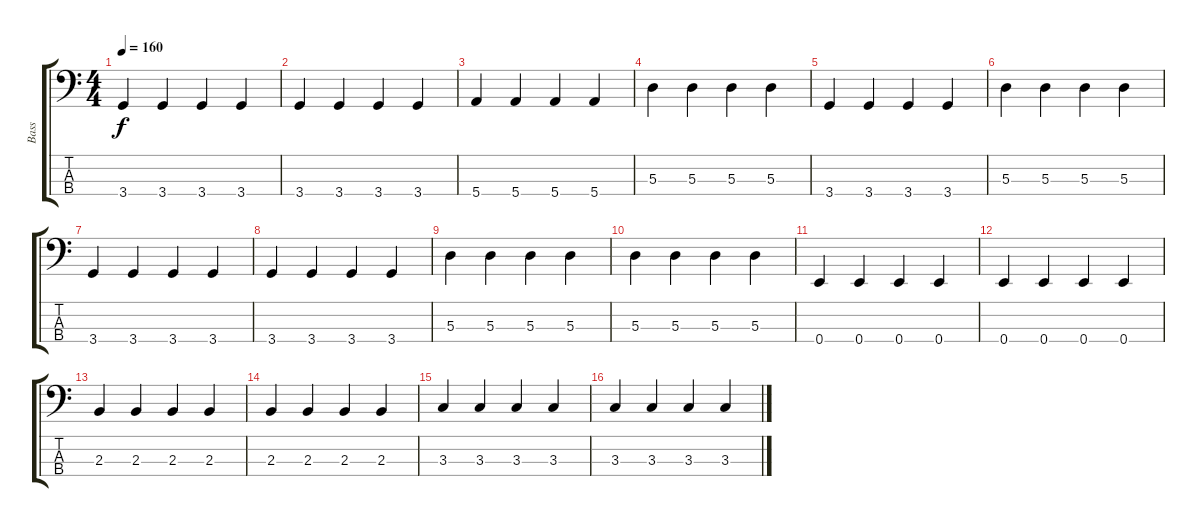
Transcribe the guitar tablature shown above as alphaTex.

\track ("Bass" "Bass") {instrument electricbassfinger}
\staff {score tabs}
\tuning (G2 D2 A1 E1) {hide}
\ts (4 4)
\tempo 160
\clef f4
\ks c
3.4.4{dy f} 3.4.4 3.4.4 3.4.4 |
3.4.4 3.4.4 3.4.4 3.4.4 |
5.4.4 5.4.4 5.4.4 5.4.4 |
5.3.4 5.3.4 5.3.4 5.3.4 |
3.4.4 3.4.4 3.4.4 3.4.4 |
5.3.4 5.3.4 5.3.4 5.3.4 |
3.4.4 3.4.4 3.4.4 3.4.4 |
3.4.4 3.4.4 3.4.4 3.4.4 |
5.3.4 5.3.4 5.3.4 5.3.4 |
5.3.4 5.3.4 5.3.4 5.3.4 |
0.4.4 0.4.4 0.4.4 0.4.4 |
0.4.4 0.4.4 0.4.4 0.4.4 |
2.3.4 2.3.4 2.3.4 2.3.4 |
2.3.4 2.3.4 2.3.4 2.3.4 |
3.3.4 3.3.4 3.3.4 3.3.4 |
3.3.4 3.3.4 3.3.4 3.3.4
